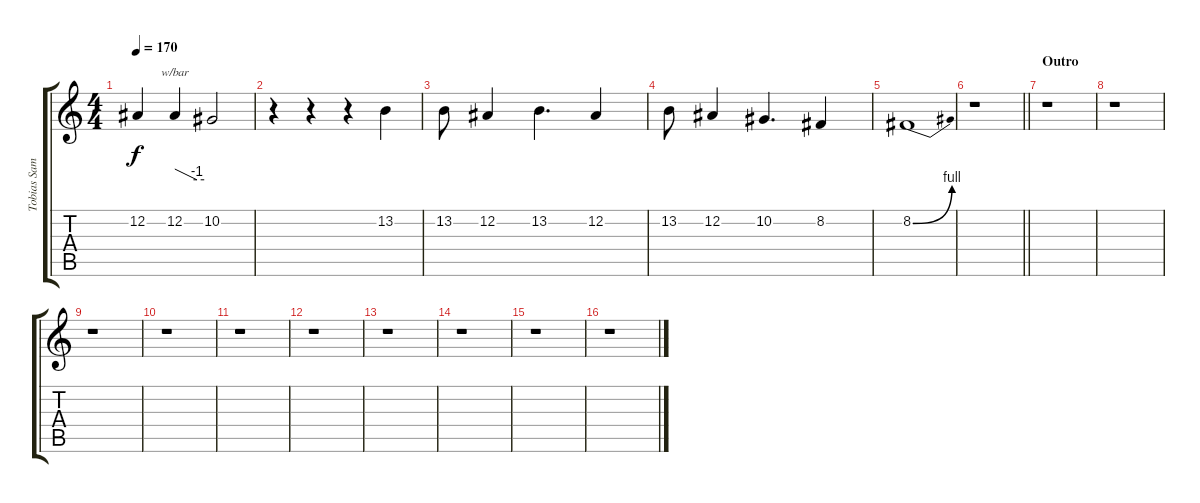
\track ("Tobias Sammet - Voice" "Tobias Sam") {instrument flute}
\staff {score tabs}
\tuning (Eb4 Bb3 Gb3 Db3 Ab2 Eb2) {hide}
\ts (4 4)
\tempo 170
\clef g2
\ks c
12.2.4{dy f} 12.2.4{tbe (custom default 0 0 45 -4 60 -4)} 10.2.2 |
r.4 r.4 r.4 13.2.4 |
13.2.8 12.2.4 13.2.4{d} 12.2.4 |
13.2.8 12.2.4 10.2.4{d} 8.2.4 |
8.2{be (bend 0 0 60 4)}.1 |
\barLineRight lightlight
r.1 |
\section ("" "Outro")
r.1 |
r.1 |
r.1 |
r.1 |
r.1 |
r.1 |
r.1 |
r.1 |
r.1 |
r.1
